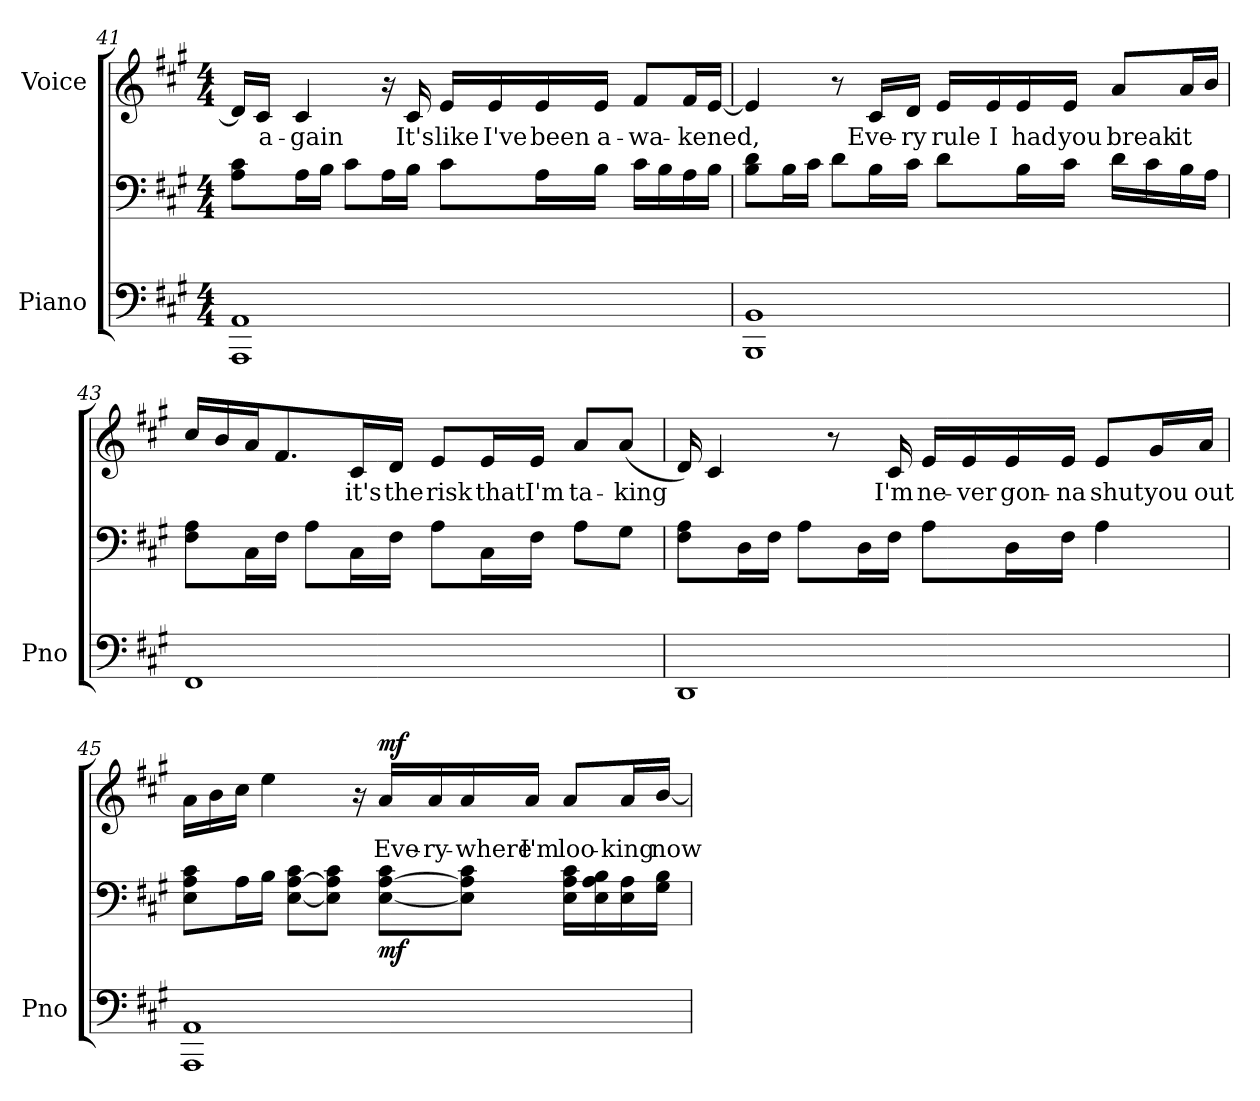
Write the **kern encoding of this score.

**kern	**kern	**dynam	**kern	**text	**dynam
*part2	*part2	*part2	*part1	*part1	*part1
*staff3	*staff2	*staff2/3	*staff1	*staff1	*staff1
*I"Piano	*	*	*I"Voice	*	*
*I'Pno	*	*	*	*	*
*clefF4	*clefF4	*	*clefG2	*	*
*k[f#c#g#]	*k[f#c#g#]	*	*k[f#c#g#]	*	*
*M4/4	*M4/4	*	*M4/4	*	*
=41	=41	=41	=41	=41	=41
1AAA 1AA	8A\ 8c#\L	.	16d/LL]	.	.
!	!	!	!	!LO:LY:b	!
.	.	.	16c#/JJ	a-	.
!	!	!	!	!LO:LY:b	!
.	16A\L	.	4c#/	-gain	.
.	16B\JJ	.	.	.	.
.	8c#\L	.	.	.	.
.	16A\L	.	16r	.	.
!	!	!	!	!LO:LY:b	!
.	16B\JJ	.	16c#/	It's	.
!	!	!	!	!LO:LY:b	!
.	8c#\L	.	16e/LL	like	.
!	!	!	!	!LO:LY:b	!
.	.	.	16e/	I've	.
!	!	!	!	!LO:LY:b	!
.	16A\L	.	16e/	been	.
!	!	!	!	!LO:LY:b	!
.	16B\JJ	.	16e/JJ	a-	.
!	!	!	!	!LO:LY:b	!
.	16c#\LL	.	8f#/L	-wa-	.
.	16B\	.	.	.	.
!	!	!	!	!LO:LY:b	!
.	16A\	.	16f#/L	-kened,	.
.	16B\JJ	.	[16e/JJ	.	.
!!LO:LB:g=z
=42	=42	=42	=42	=42	=42
1BBB 1BB	8B\ 8d\L	.	4e/]	.	.
.	16B\L	.	.	.	.
.	16c#\JJ	.	.	.	.
.	8d\L	.	8r	.	.
!	!	!	!	!LO:LY:b	!
.	16B\L	.	16c#/LL	Eve-	.
!	!	!	!	!LO:LY:b	!
.	16c#\JJ	.	16d/JJ	-ry	.
!	!	!	!	!LO:LY:b	!
.	8d\L	.	16e/LL	rule	.
!	!	!	!	!LO:LY:b	!
.	.	.	16e/	I	.
!	!	!	!	!LO:LY:b	!
.	16B\L	.	16e/	had	.
!	!	!	!	!LO:LY:b	!
.	16c#\JJ	.	16e/JJ	you	.
!	!	!	!	!LO:LY:b	!
.	16d\LL	.	8a/L	break	.
.	16c#\	.	.	.	.
!	!	!	!	!LO:LY:b	!
.	16B\	.	16a/L	it	.
.	16A\JJ	.	16b/JJ	.	.
=43	=43	=43	=43	=43	=43
1FF#	8F#\ 8A\L	.	16cc#/LL	.	.
.	.	.	16b/	.	.
.	16C#\L	.	16a/J	.	.
.	16F#\JJ	.	8.f#/	.	.
.	8A\L	.	.	.	.
!	!	!	!	!LO:LY:b	!
.	16C#\L	.	16c#/L	it's	.
!	!	!	!	!LO:LY:b	!
.	16F#\JJ	.	16d/JJ	the	.
!	!	!	!	!LO:LY:b	!
.	8A\L	.	8e/L	risk	.
!	!	!	!	!LO:LY:b	!
.	16C#\L	.	16e/L	that	.
!	!	!	!	!LO:LY:b	!
.	16F#\JJ	.	16e/JJ	I'm	.
!	!	!	!	!LO:LY:b	!
.	8A\L	.	8a/L	ta-	.
!	!	!	!	!LO:LY:b	!
.	8G#\J	.	(8a/J	-king	.
=44	=44	=44	=44	=44	=44
1DD	8F#\ 8A\L	.	16d/)	.	.
.	.	.	4c#/	.	.
.	16D\L	.	.	.	.
.	16F#\JJ	.	.	.	.
.	8A\L	.	.	.	.
.	.	.	8r	.	.
.	16D\L	.	.	.	.
!	!	!	!	!LO:LY:b	!
.	16F#\JJ	.	16c#/	I'm	.
!	!	!	!	!LO:LY:b	!
.	8A\L	.	16e/LL	ne-	.
!	!	!	!	!LO:LY:b	!
.	.	.	16e/	-ver	.
!	!	!	!	!LO:LY:b	!
.	16D\L	.	16e/	gon-	.
!	!	!	!	!LO:LY:b	!
.	16F#\JJ	.	16e/JJ	-na	.
!	!	!	!	!LO:LY:b	!
.	4A\	.	8e/L	shut	.
!	!	!	!	!LO:LY:b	!
.	.	.	16g#/L	you	.
!	!	!	!	!LO:LY:b	!
.	.	.	16a/JJ	out	.
!!LO:LB:g=z
=45	=45	=45	=45	=45	=45
1AAA 1AA	8E\ 8A\ 8c#\L	.	16a\LL	.	.
.	.	.	16b\	.	.
.	16A\L	.	16cc#\JJ	.	.
.	16B\JJ	.	4ee\	.	.
.	[8E\ [8A\ 8c#\L	.	.	.	.
.	8E\] 8A\] 8c#\J	.	.	.	.
.	.	.	16r	.	.
!	!	!LO:DY:b	!	!LO:LY:b	!LO:DY:a
.	[8E\ [8A\ 8c#\L	mf	16a/LL	Eve-	mf
!	!	!	!	!LO:LY:b	!
.	.	.	16a/	-ry-	.
!	!	!	!	!LO:LY:b	!
.	8E\] 8A\] 8c#\J	.	16a/	-where	.
!	!	!	!	!LO:LY:b	!
.	.	.	16a/JJ	I'm	.
!	!	!	!	!LO:LY:b	!
.	16E\ 16A\ 16c#\LL	.	8a/L	loo-	.
.	16E\ 16A\ 16B\	.	.	.	.
!	!	!	!	!LO:LY:b	!
.	16E\ 16A\	.	16a/L	-king	.
!	!	!	!	!LO:LY:b	!
.	16G#\ 16B\JJ	.	[16b/JJ	now	.
=	=	=	=	=	=
*-	*-	*-	*-	*-	*-
